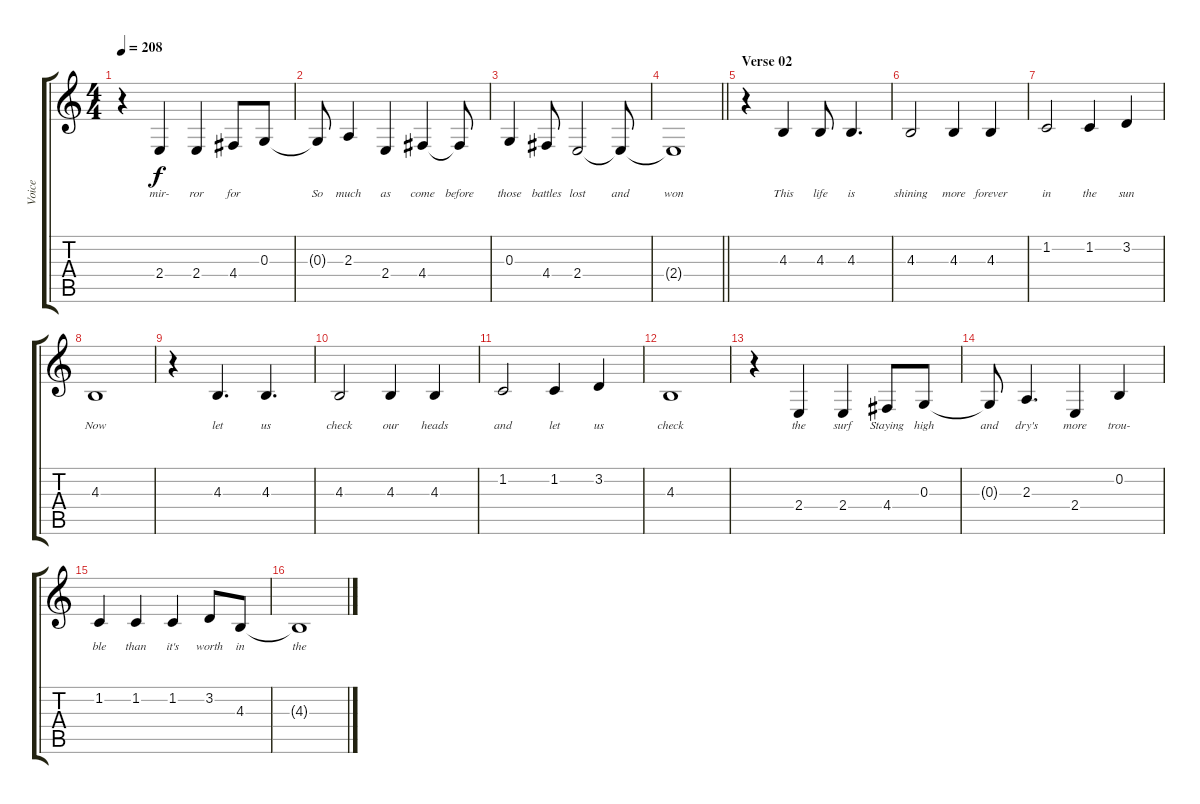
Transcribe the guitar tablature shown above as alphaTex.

\track ("Voice" "Voice") {instrument sopranosax}
\staff {score tabs}
\tuning (E4 B3 G3 D3 A2 E2) {hide}
\ts (4 4)
\tempo 208
\clef g2
\ks c
r.4{dy f} 2.4.4{lyrics (0 "mir-") lyrics (1 "") lyrics (2 "") lyrics (3 "") lyrics (4 "")} 2.4.4{lyrics (0 "ror") lyrics (1 "") lyrics (2 "") lyrics (3 "") lyrics (4 "")} 4.4.8{lyrics (0 "for") lyrics (1 "") lyrics (2 "") lyrics (3 "") lyrics (4 "")} 0.3.8{lyrics (0 "") lyrics (1 "") lyrics (2 "") lyrics (3 "") lyrics (4 "")} |
0.3{t}.8{lyrics (0 "So") lyrics (1 "") lyrics (2 "") lyrics (3 "") lyrics (4 "")} 2.3.4{lyrics (0 "much") lyrics (1 "") lyrics (2 "") lyrics (3 "") lyrics (4 "")} 2.4.4{lyrics (0 "as") lyrics (1 "") lyrics (2 "") lyrics (3 "") lyrics (4 "")} 4.4.4{lyrics (0 "come") lyrics (1 "") lyrics (2 "") lyrics (3 "") lyrics (4 "")} 4.4{t}.8{lyrics (0 "before") lyrics (1 "") lyrics (2 "") lyrics (3 "") lyrics (4 "")} |
0.3.4{lyrics (0 "those") lyrics (1 "") lyrics (2 "") lyrics (3 "") lyrics (4 "")} 4.4.8{lyrics (0 "battles") lyrics (1 "") lyrics (2 "") lyrics (3 "") lyrics (4 "")} 2.4.2{lyrics (0 "lost") lyrics (1 "") lyrics (2 "") lyrics (3 "") lyrics (4 "")} 2.4{t}.8{lyrics (0 "and") lyrics (1 "") lyrics (2 "") lyrics (3 "") lyrics (4 "")} |
\barLineRight lightlight
2.4{t}.1{lyrics (0 "won") lyrics (1 "") lyrics (2 "") lyrics (3 "") lyrics (4 "")} |
\section ("" "Verse 02")
r.4 4.3.4{lyrics (0 "This") lyrics (1 "") lyrics (2 "") lyrics (3 "") lyrics (4 "")} 4.3.8{lyrics (0 "life") lyrics (1 "") lyrics (2 "") lyrics (3 "") lyrics (4 "")} 4.3.4{d lyrics (0 "is") lyrics (1 "") lyrics (2 "") lyrics (3 "") lyrics (4 "")} |
4.3.2{lyrics (0 "shining") lyrics (1 "") lyrics (2 "") lyrics (3 "") lyrics (4 "")} 4.3.4{lyrics (0 "more") lyrics (1 "") lyrics (2 "") lyrics (3 "") lyrics (4 "")} 4.3.4{lyrics (0 "forever") lyrics (1 "") lyrics (2 "") lyrics (3 "") lyrics (4 "")} |
1.2.2{lyrics (0 "in") lyrics (1 "") lyrics (2 "") lyrics (3 "") lyrics (4 "")} 1.2.4{lyrics (0 "the") lyrics (1 "") lyrics (2 "") lyrics (3 "") lyrics (4 "")} 3.2.4{lyrics (0 "sun") lyrics (1 "") lyrics (2 "") lyrics (3 "") lyrics (4 "")} |
4.3.1{lyrics (0 "Now") lyrics (1 "") lyrics (2 "") lyrics (3 "") lyrics (4 "")} |
r.4 4.3.4{d lyrics (0 "let") lyrics (1 "") lyrics (2 "") lyrics (3 "") lyrics (4 "")} 4.3.4{d lyrics (0 "us") lyrics (1 "") lyrics (2 "") lyrics (3 "") lyrics (4 "")} |
4.3.2{lyrics (0 "check") lyrics (1 "") lyrics (2 "") lyrics (3 "") lyrics (4 "")} 4.3.4{lyrics (0 "our") lyrics (1 "") lyrics (2 "") lyrics (3 "") lyrics (4 "")} 4.3.4{lyrics (0 "heads") lyrics (1 "") lyrics (2 "") lyrics (3 "") lyrics (4 "")} |
1.2.2{lyrics (0 "and") lyrics (1 "") lyrics (2 "") lyrics (3 "") lyrics (4 "")} 1.2.4{lyrics (0 "let") lyrics (1 "") lyrics (2 "") lyrics (3 "") lyrics (4 "")} 3.2.4{lyrics (0 "us") lyrics (1 "") lyrics (2 "") lyrics (3 "") lyrics (4 "")} |
4.3.1{lyrics (0 "check") lyrics (1 "") lyrics (2 "") lyrics (3 "") lyrics (4 "")} |
r.4 2.4.4{lyrics (0 "the") lyrics (1 "") lyrics (2 "") lyrics (3 "") lyrics (4 "")} 2.4.4{lyrics (0 "surf") lyrics (1 "") lyrics (2 "") lyrics (3 "") lyrics (4 "")} 4.4.8{lyrics (0 "Staying") lyrics (1 "") lyrics (2 "") lyrics (3 "") lyrics (4 "")} 0.3.8{lyrics (0 "high") lyrics (1 "") lyrics (2 "") lyrics (3 "") lyrics (4 "")} |
0.3{t}.8{lyrics (0 "and") lyrics (1 "") lyrics (2 "") lyrics (3 "") lyrics (4 "")} 2.3.4{d lyrics (0 "dry's") lyrics (1 "") lyrics (2 "") lyrics (3 "") lyrics (4 "")} 2.4.4{lyrics (0 "more") lyrics (1 "") lyrics (2 "") lyrics (3 "") lyrics (4 "")} 0.2.4{lyrics (0 "trou-") lyrics (1 "") lyrics (2 "") lyrics (3 "") lyrics (4 "")} |
1.2.4{lyrics (0 "ble") lyrics (1 "") lyrics (2 "") lyrics (3 "") lyrics (4 "")} 1.2.4{lyrics (0 "than") lyrics (1 "") lyrics (2 "") lyrics (3 "") lyrics (4 "")} 1.2.4{lyrics (0 "it's") lyrics (1 "") lyrics (2 "") lyrics (3 "") lyrics (4 "")} 3.2.8{lyrics (0 "worth") lyrics (1 "") lyrics (2 "") lyrics (3 "") lyrics (4 "")} 4.3.8{lyrics (0 "in") lyrics (1 "") lyrics (2 "") lyrics (3 "") lyrics (4 "")} |
4.3{t}.1{lyrics (0 "the") lyrics (1 "") lyrics (2 "") lyrics (3 "") lyrics (4 "")}
